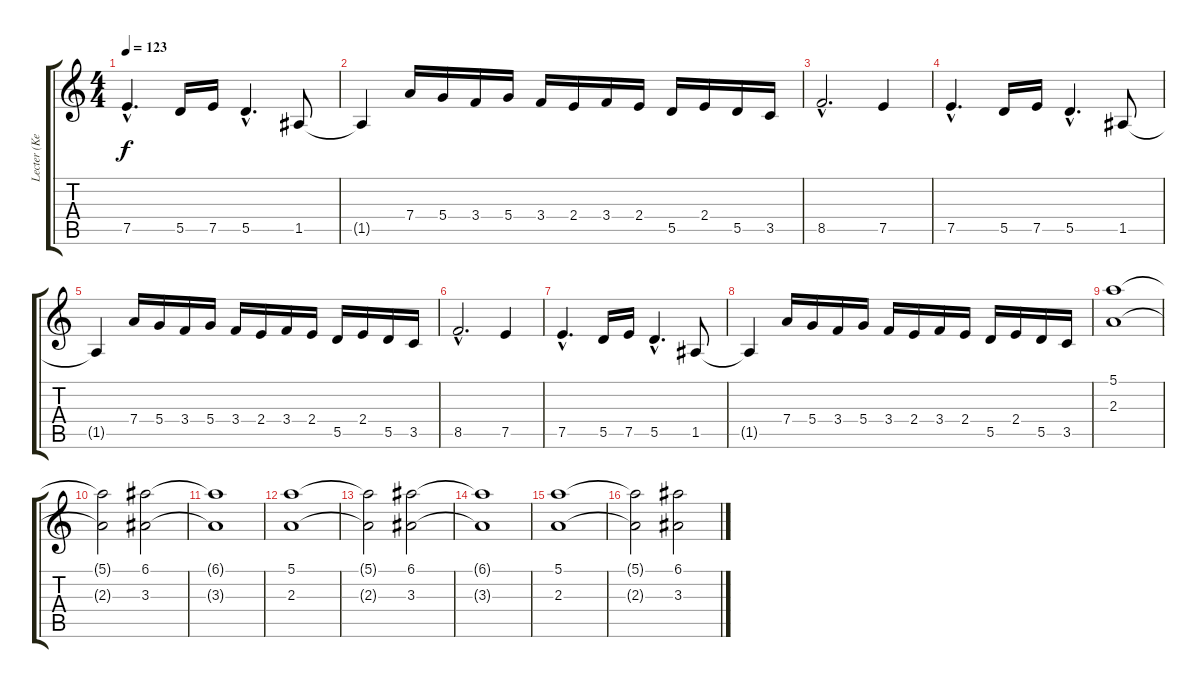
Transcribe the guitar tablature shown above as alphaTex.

\track ("Lecter (KeybRight)" "Lecter (Ke") {instrument stringensemble1}
\staff {score tabs}
\tuning (E5 B4 G4 D4 A3 D3) {hide}
\ts (4 4)
\tempo 123
\clef g2
\ks c
7.5{hac}.4{d dy f} 5.5.16 7.5.16 5.5{hac}.4{d} 1.5.8 |
1.5{t}.4 7.4.16 5.4.16 3.4.16 5.4.16 3.4.16 2.4.16 3.4.16 2.4.16 5.5.16 2.4.16 5.5.16 3.5.16 |
8.5{hac}.2{d} 7.5.4 |
7.5{hac}.4{d} 5.5.16 7.5.16 5.5{hac}.4{d} 1.5.8 |
1.5{t}.4 7.4.16 5.4.16 3.4.16 5.4.16 3.4.16 2.4.16 3.4.16 2.4.16 5.5.16 2.4.16 5.5.16 3.5.16 |
8.5{hac}.2{d} 7.5.4 |
7.5{hac}.4{d} 5.5.16 7.5.16 5.5{hac}.4{d} 1.5.8 |
1.5{t}.4 7.4.16 5.4.16 3.4.16 5.4.16 3.4.16 2.4.16 3.4.16 2.4.16 5.5.16 2.4.16 5.5.16 3.5.16 |
(5.1 2.3).1{instrument synthstrings1} |
(5.1{t} 2.3{t}).2 (6.1 3.3).2 |
(6.1{t} 3.3{t}).1 |
(5.1 2.3).1 |
(5.1{t} 2.3{t}).2 (6.1 3.3).2 |
(6.1{t} 3.3{t}).1 |
(5.1 2.3).1 |
(5.1{t} 2.3{t}).2 (6.1 3.3).2
